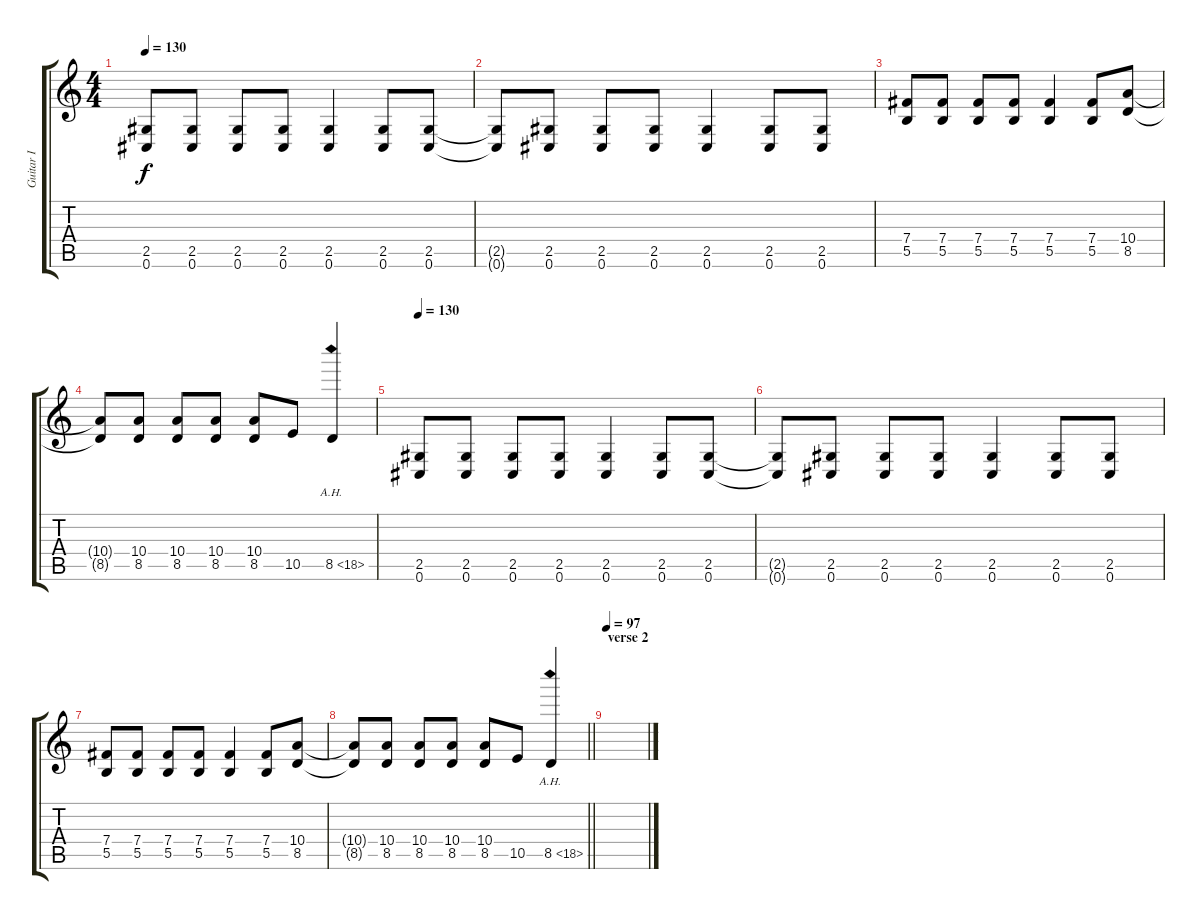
\track ("Guitar I" "Guitar I") {mute instrument distortionguitar}
\staff {score tabs}
\tuning (Db4 Ab3 E3 B2 Gb2 Db2) {hide}
\ts (4 4)
\tempo 140
\tempo 130
\clef g2
\ks c
(2.5 0.6).8{dy f} (2.5 0.6).8 (2.5 0.6).8 (2.5 0.6).8 (2.5 0.6).4 (2.5 0.6).8 (2.5 0.6).8 |
(2.5{t} 0.6{t}).8 (2.5 0.6).8 (2.5 0.6).8 (2.5 0.6).8 (2.5 0.6).4 (2.5 0.6).8 (2.5 0.6).8 |
(7.4 5.5).8 (7.4 5.5).8 (7.4 5.5).8 (7.4 5.5).8 (7.4 5.5).4 (7.4 5.5).8 (10.4 8.5).8 |
(10.4{t} 8.5{t}).8 (10.4 8.5).8 (10.4 8.5).8 (10.4 8.5).8 (10.4 8.5).8 10.5.8 8.5{ah 10}.4 |
\tempo 140
\tempo 130
(2.5 0.6).8 (2.5 0.6).8 (2.5 0.6).8 (2.5 0.6).8 (2.5 0.6).4 (2.5 0.6).8 (2.5 0.6).8 |
(2.5{t} 0.6{t}).8 (2.5 0.6).8 (2.5 0.6).8 (2.5 0.6).8 (2.5 0.6).4 (2.5 0.6).8 (2.5 0.6).8 |
(7.4 5.5).8 (7.4 5.5).8 (7.4 5.5).8 (7.4 5.5).8 (7.4 5.5).4 (7.4 5.5).8 (10.4 8.5).8 |
\barLineRight lightlight
(10.4{t} 8.5{t}).8 (10.4 8.5).8 (10.4 8.5).8 (10.4 8.5).8 (10.4 8.5).8 10.5.8 8.5{ah 10}.4 |
\section ("" "verse 2")
\tempo 97
